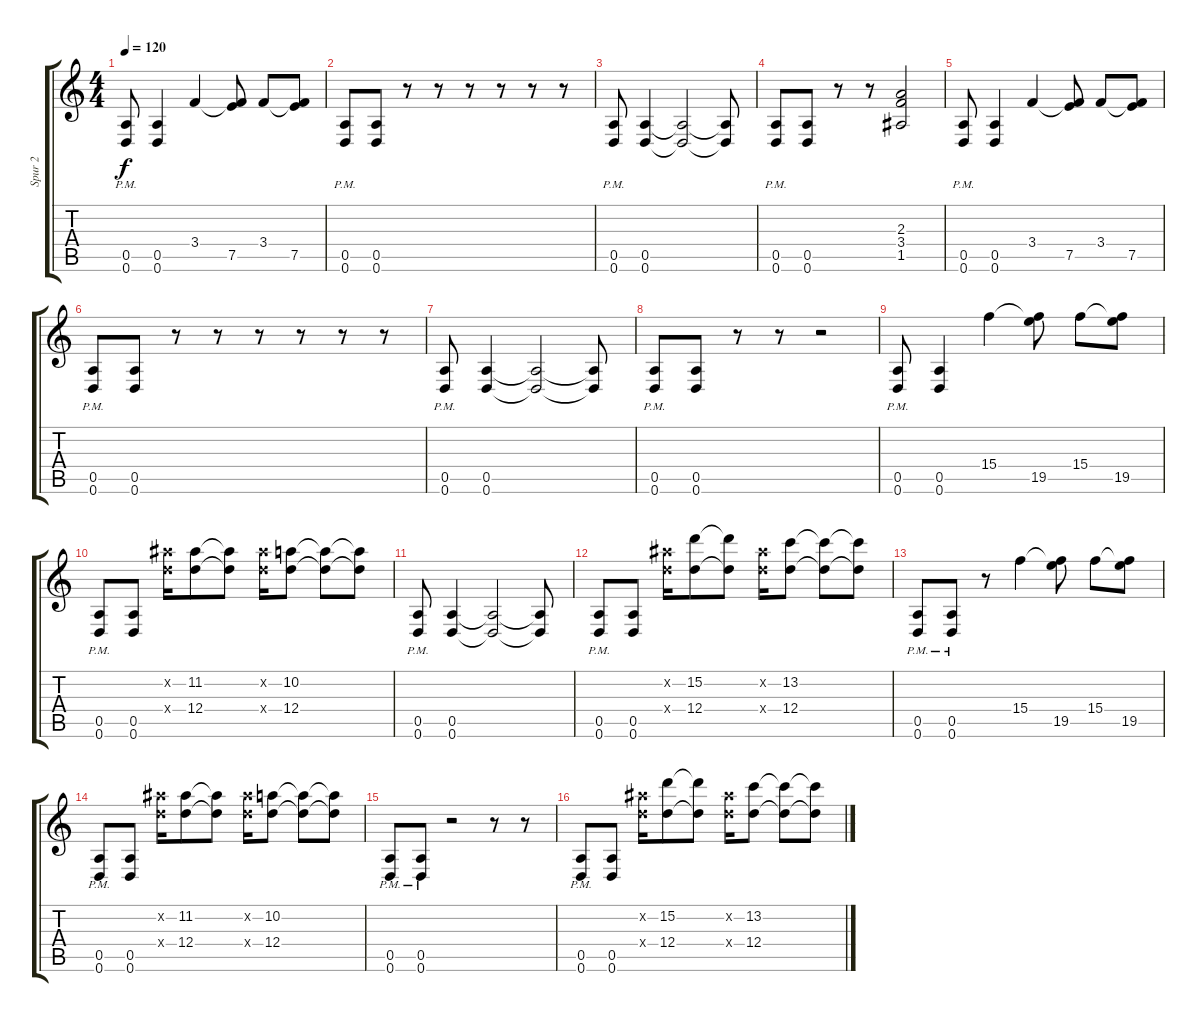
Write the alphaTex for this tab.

\track ("Spur 2" "Spur 2") {instrument distortionguitar}
\staff {score tabs}
\tuning (E4 B3 G3 D3 A2 D2) {hide}
\ts (4 4)
\tempo 120
\clef g2
\ks c
(0.5{pm} 0.6{pm}).8{dy f} (0.5 0.6).4 3.4.4 (3.4{t} 7.5).8 3.4.8 (3.4{t} 7.5).8 |
(0.5{pm} 0.6{pm}).8 (0.5 0.6).8 r.8 r.8 r.8 r.8 r.8 r.8 |
(0.5{pm} 0.6{pm}).8 (0.5 0.6).4 (0.5{t} 0.6{t}).2 (0.5{t} 0.6{t}).8 |
(0.5{pm} 0.6{pm}).8 (0.5 0.6).8 r.8 r.8 (2.3 3.4 1.5).2 |
(0.5{pm} 0.6{pm}).8 (0.5 0.6).4 3.4.4 (3.4{t} 7.5).8 3.4.8 (3.4{t} 7.5).8 |
(0.5{pm} 0.6{pm}).8 (0.5 0.6).8 r.8 r.8 r.8 r.8 r.8 r.8 |
(0.5{pm} 0.6{pm}).8 (0.5 0.6).4 (0.5{t} 0.6{t}).2 (0.5{t} 0.6{t}).8 |
(0.5{pm} 0.6{pm}).8 (0.5 0.6).8 r.8 r.8 r.2 |
(0.5{pm} 0.6{pm}).8 (0.5 0.6).4 15.4.4 (15.4{t} 19.5).8 15.4.8 (15.4{t} 19.5).8 |
(0.5{pm} 0.6{pm}).8 (0.5 0.6).8 (11.2{x} 12.4{x}).16 (11.2 12.4).8 (11.2{t} 12.4{t}).8 (11.2{x} 12.4{x}).16 (10.2 12.4).8 (10.2{t} 12.4{t}).8 (10.2{t} 12.4{t}).8 |
(0.5{pm} 0.6{pm}).8 (0.5 0.6).4 (0.5{t} 0.6{t}).2 (0.5{t} 0.6{t}).8 |
(0.5{pm} 0.6{pm}).8 (0.5 0.6).8 (11.2{x} 12.4{x}).16 (15.2 12.4).8 (15.2{t} 12.4{t}).8 (11.2{x} 12.4{x}).16 (13.2 12.4).8 (13.2{t} 12.4{t}).8 (13.2{t} 12.4{t}).8 |
(0.5{pm} 0.6{pm}).8 (0.5{pm} 0.6{pm}).8 r.8 15.4.4 (15.4{t} 19.5).8 15.4.8 (15.4{t} 19.5).8 |
(0.5{pm} 0.6{pm}).8 (0.5 0.6).8 (11.2{x} 12.4{x}).16 (11.2 12.4).8 (11.2{t} 12.4{t}).8 (11.2{x} 12.4{x}).16 (10.2 12.4).8 (10.2{t} 12.4{t}).8 (10.2{t} 12.4{t}).8 |
(0.5{pm} 0.6{pm}).8 (0.5{pm} 0.6{pm}).8 r.2 r.8 r.8 |
(0.5{pm} 0.6{pm}).8 (0.5 0.6).8 (11.2{x} 12.4{x}).16 (15.2 12.4).8 (15.2{t} 12.4{t}).8 (11.2{x} 12.4{x}).16 (13.2 12.4).8 (13.2{t} 12.4{t}).8 (13.2{t} 12.4{t}).8
